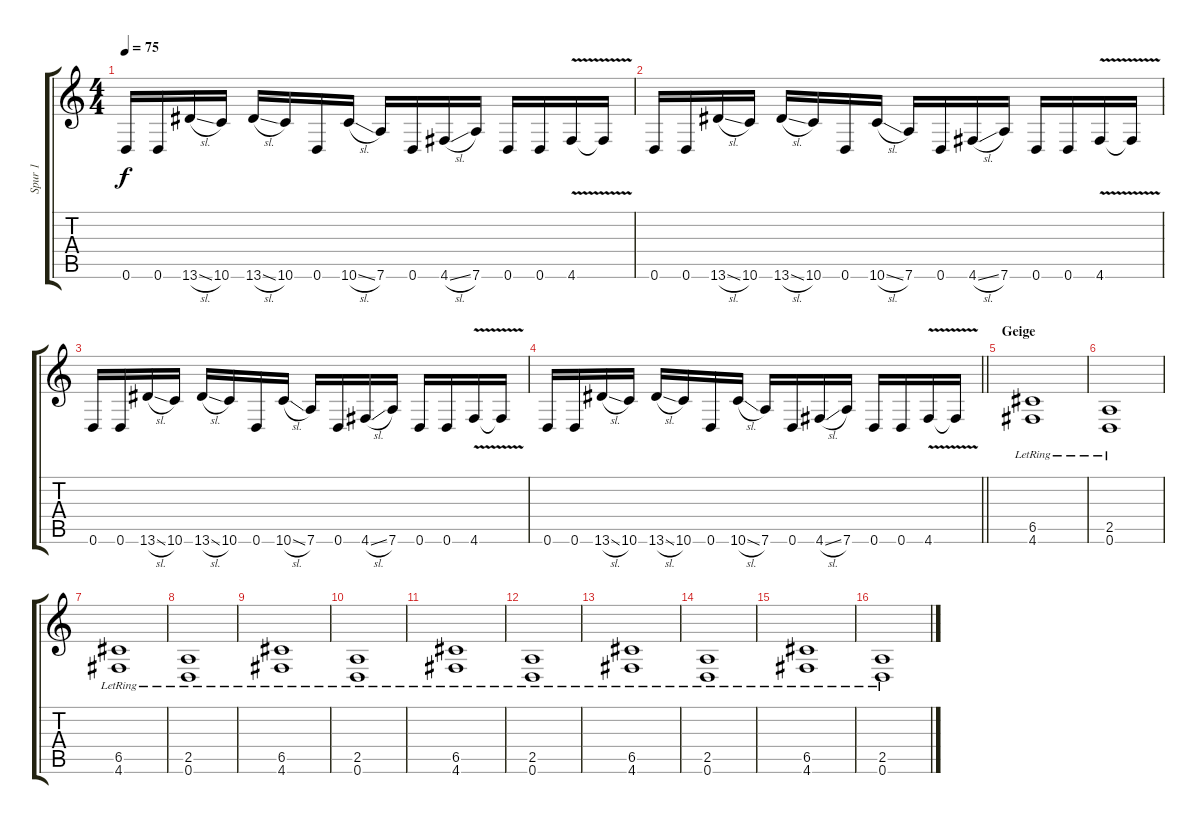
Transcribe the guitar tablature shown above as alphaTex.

\track ("Spur 1" "Spur 1") {instrument distortionguitar}
\staff {score tabs}
\tuning (D4 A3 F3 C3 G2 D2) {hide}
\ts (4 4)
\tempo 75
\clef g2
\ks c
0.6.16{dy f} 0.6.16 13.6{sl}.16 10.6.16 13.6{sl}.16 10.6.16 0.6.16 10.6{sl}.16 7.6.16 0.6.16 4.6{sl}.16 7.6.16 0.6.16 0.6.16 4.6{v}.16 4.6{t}.16 |
0.6.16 0.6.16 13.6{sl}.16 10.6.16 13.6{sl}.16 10.6.16 0.6.16 10.6{sl}.16 7.6.16 0.6.16 4.6{sl}.16 7.6.16 0.6.16 0.6.16 4.6{v}.16 4.6{t}.16 |
0.6.16 0.6.16 13.6{sl}.16 10.6.16 13.6{sl}.16 10.6.16 0.6.16 10.6{sl}.16 7.6.16 0.6.16 4.6{sl}.16 7.6.16 0.6.16 0.6.16 4.6{v}.16 4.6{t}.16 |
\barLineRight lightlight
0.6.16 0.6.16 13.6{sl}.16 10.6.16 13.6{sl}.16 10.6.16 0.6.16 10.6{sl}.16 7.6.16 0.6.16 4.6{sl}.16 7.6.16 0.6.16 0.6.16 4.6{v}.16 4.6{t}.16 |
\section ("" "Geige")
(6.5{lr} 4.6{lr}).1 |
(2.5{lr} 0.6{lr}).1 |
(6.5{lr} 4.6{lr}).1 |
(2.5{lr} 0.6{lr}).1 |
(6.5{lr} 4.6{lr}).1 |
(2.5{lr} 0.6{lr}).1 |
(6.5{lr} 4.6{lr}).1 |
(2.5{lr} 0.6{lr}).1 |
(6.5{lr} 4.6{lr}).1 |
(2.5{lr} 0.6{lr}).1 |
(6.5{lr} 4.6{lr}).1 |
(2.5{lr} 0.6{lr}).1
